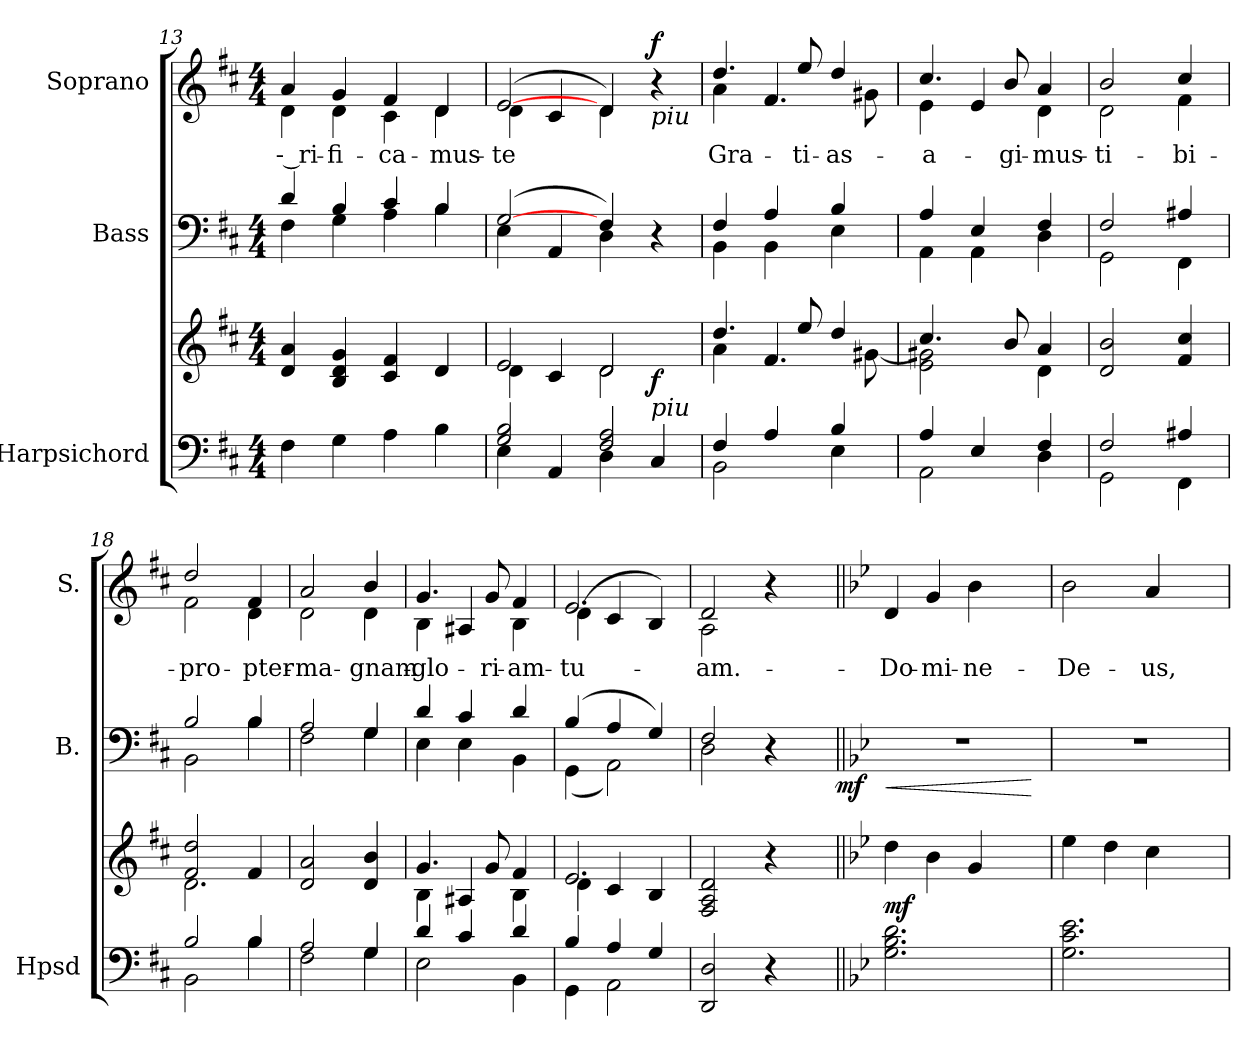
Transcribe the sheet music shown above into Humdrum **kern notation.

**kern	**kern	**dynam	**kern	**dynam	**kern	**text	**dynam
*part3	*part3	*part3	*part2	*part2	*part1	*part1	*part1
*staff4	*staff3	*staff3/4	*staff2	*staff2	*staff1	*staff1	*staff1
*I"Harpsichord	*	*	*I"Bass	*	*I"Soprano	*	*
*I'Hpsd	*	*	*I'B.	*	*I'S.	*	*
!!LO:LB:g=z
*clefF4	*clefG2	*	*clefF4	*	*clefG2	*	*
*k[f#c#]	*k[f#c#]	*	*k[f#c#]	*	*k[f#c#]	*	*
*D:	*D:	*	*D:	*	*D:	*	*
*M4/4	*M4/4	*	*M4/4	*	*M4/4	*	*
=13	=13	=13	=13	=13	=13	=13	=13
*	*	*	*^	*	*	*	*
!	!	!	!	!	!	!	!LO:LY:b:color=#000000	!
*	*	*	*	*	*	*^	*	*
4F#i\	4di/ 4ai	.	4di/	4F#i\	.	4ai/	4di\	-- ri-	.
!	!	!	!	!	!	!	!	!LO:LY:b:color=#000000	!
4Gi\	4Bi/ 4di 4gi	.	4Bi/	4Gi\	.	4gi/	4di\	-fi-	.
!	!	!	!	!	!	!	!	!LO:LY:b:color=#000000	!
4Ai\	4c#i/ 4f#i	.	4c#i/	4Ai\	.	4f#i/	4c#i\	-ca-	.
!	!	!	!	!	!	!	!	!LO:LY:b:color=#000000	!
4Bi\	4di/	.	4Bi/	4Bi\	.	4di/	4di\	-mus-	.
=14	=14	=14	=14	=14	=14	=14	=14	=14	=14
*^	*^	*	*	*	*	*	*	*	*
!	!	!	!	!	!	!	!	!	!	!LO:LY:b:color=#000000	!
2Gi/ 2Bi	4Ei\	2ei/	4di\	.	([2Gi/	4Ei\	.	([2ei/	4di\	-te	.
.	4AAi/	.	4c#i/	.	.	4AAi/	.	.	4c#i/	.	.
2F#i/ 2Ai	4Di\	2di/	2di\	.	4F#i/)	4Di\	.	4di/)	4di\	.	.
!	!	!	!	!	!	!	!	!LO:TX:b:i:t=piu	!	!	!
!	!LO:TX:a:i:t=piu	!	!	!	!	!	!	!	!	!	!
.	4C#i/	.	.	f	4r	4ryy	.	4r	4ryy	.	f
=15	=15	=15	=15	=15	=15	=15	=15	=15	=15	=15	=15
!	!	!	!	!	!	!	!	!	!	!LO:LY:b:color=#000000	!
4F#i/	2BBi\	4.ddi/	4ai\	.	4F#i/	4BBi\	.	4.ddi/	4ai\	Gra-	.
4Ai/	.	.	4.f#i/	.	4Ai/	4BBi\	.	.	4.f#i/	.	.
!	!	!	!	!	!	!	!	!	!	!LO:LY:b:color=#000000	!
.	.	8eei/	.	.	.	.	.	8eei/	.	-ti-	.
!	!	!	!	!	!	!	!	!	!	!LO:LY:b:color=#000000	!
4Bi/	4Ei\	4ddi/	.	.	4Bi/	4Ei\	.	4ddi/	.	-as-	.
.	.	.	[8g#Xi\	.	.	.	.	.	8g#Xi\	.	.
=16	=16	=16	=16	=16	=16	=16	=16	=16	=16	=16	=16
!	!	!	!	!	!	!	!	!	!	!LO:LY:b:color=#000000	!
4Ai/	2AAi\	4.cc#i/	2ei\ 2g#Xi]	.	4Ai/	4AAi\	.	4.cc#i/	4ei\	-a-	.
4Ei/	.	.	.	.	4Ei/	4AAi\	.	.	4ei/	.	.
!	!	!	!	!	!	!	!	!	!	!LO:LY:b:color=#000000	!
.	.	8bi/	.	.	.	.	.	8bi/	.	-gi-	.
!	!	!	!	!	!	!	!	!	!	!LO:LY:b:color=#000000	!
4F#i/	4Di\	4ai/	4di\	.	4F#i/	4Di\	.	4ai/	4di\	-mus-	.
*	*	*v	*v	*	*	*	*	*	*	*	*
=17	=17	=17	=17	=17	=17	=17	=17	=17	=17	=17
*	*	*^	*	*	*	*	*	*	*	*
!	!	!	!	!	!	!	!	!	!	!LO:LY:b:color=#000000	!
*	*	*v	*v	*	*	*	*	*	*	*	*
2F#i/	2GGi\	2di/ 2bi	.	2F#i/	2GGi\	.	2bi/	2di\	-ti-	.
!	!	!	!	!	!	!	!	!	!LO:LY:b:color=#000000	!
4A#Xi/	4FF#i\	4f#i/ 4cc#i	.	4A#Xi/	4FF#i\	.	4cc#i/	4f#i\	-bi-	.
=18	=18	=18	=18	=18	=18	=18	=18	=18	=18	=18
*	*	*^	*	*	*	*	*	*	*	*
!	!	!	!	!	!	!	!	!	!	!LO:LY:b:color=#000000	!
2Bi/	2BBi\	2f#i/ 2ddi	2.di\	.	2Bi/	2BBi\	.	2ddi/	2f#i\	-pro-	.
!	!	!	!	!	!	!	!	!	!	!LO:LY:b:color=#000000	!
4Bi/	4Bi\	4f#i/	.	.	4Bi/	4Bi\	.	4f#i/	4di\	-pter-	.
*	*	*v	*v	*	*	*	*	*	*	*	*
=19	=19	=19	=19	=19	=19	=19	=19	=19	=19	=19
!	!	!	!	!	!	!	!	!	!LO:LY:b:color=#000000	!
2Ai/	2F#i\	2di/ 2ai	.	2Ai/	2F#i\	.	2ai/	2di\	-ma-	.
!	!	!	!	!	!	!	!	!	!LO:LY:b:color=#000000	!
4Gi/	4Gi\	4di/ 4bi	.	4Gi/	4Gi\	.	4bi/	4di\	-gnam-	.
!!LO:PB:g=z	!!
=20	=20	=20	=20	=20	=20	=20	=20	=20	=20	=20
*	*	*^	*	*	*	*	*	*	*	*
!	!	!	!	!	!	!	!	!	!	!LO:LY:b:color=#000000	!
4di/	2Ei\	4.gi/	4Bi\	.	4di/	4Ei\	.	4.gi/	4Bi\	-glo-	.
4c#i/	.	.	4A#Xi/	.	4c#i/	4Ei\	.	.	4A#Xi/	.	.
!	!	!	!	!	!	!	!	!	!	!LO:LY:b:color=#000000	!
.	.	8gi/	.	.	.	.	.	8gi/	.	-ri-	.
!	!	!	!	!	!	!	!	!	!	!LO:LY:b:color=#000000	!
4di/	4BBi\	4f#i/	4Bi\	.	4di/	4BBi\	.	4f#i/	4Bi\	-am-	.
=21	=21	=21	=21	=21	=21	=21	=21	=21	=21	=21	=21
!	!	!	!	!	!	!	!	!	!	!LO:LY:b:color=#000000	!
4Bi/	4GGi\	2.ei/	4di\	.	(4Bi/	(4GGi\	.	2.ei/	(4di\	-tu-	.
4Ai/	2AAi\	.	4c#i/	.	4Ai/	2AAi\)	.	.	4c#i/	.	.
4Gi/	.	.	4Bi/	.	4Gi/)	.	.	.	4Bi/)	.	.
*v	*v	*	*	*	*	*	*	*	*	*	*
*	*v	*v	*	*	*	*	*	*	*	*
=22	=22	=22	=22	=22	=22	=22	=22	=22	=22
*	*^	*	*	*	*	*	*	*	*
!	!	!	!	!	!	!	!	!	!LO:LY:b:color=#000000	!
*	*v	*v	*	*	*^	*	*	*	*	*
2DDi/ 2Di	2F#i/ 2Ai 2di	.	2F#i/	2Di\	2ryy	.	2di/	2Ai\	-am.-	.
4r	4r	.	4r	4ryy	8ryy	.	4r	4ryy	.	.
.	.	.	.	.	16ryy	.	.	.	.	.
.	.	.	.	.	32ryy	.	.	.	.	.
.	.	.	.	.	64ryy	.	.	.	.	.
.	.	.	.	.	128...ryy	.	.	.	.	.
.	.	.	.	.	1024ryy	mf	.	.	.	.
*	*	*	*v	*v	*v	*	*	*	*	*
*	*	*	*	*	*v	*v	*	*
=23||	=23||	=23||	=23||	=23||	=23||	=23||	=23||
*k[b-e-]	*k[b-e-]	*	*k[b-e-]	*	*k[b-e-]	*	*
*B-:	*B-:	*	*B-:	*	*B-:	*	*
*	*	*	*^	*	*^	*	*
*	*	*	*	*^	*	*	*	*	*
!	!	!	!LO:N:vis=1	!	!	!LO:HP:b	!	!	!	!
*	*	*	*v	*v	*v	*	*	*	*	*
*	*	*	*	*	*v	*v	*	*
*	*	*	*	*	*MM112	*	*
*	*	*	*^	*	*^	*	*
*	*	*	*	*^	*	*	*	*	*
!	!	!	!	!	!	!	!	!	!LO:LY:b:color=#000000	!
*	*	*	*v	*v	*v	*	*	*	*	*
*	*	*	*	*	*v	*v	*	*
2.Gi\ 2.B-i 2.di	4ddi\	mf	1r	<	4di/	-Do-	.
!	!	!	!	!	!	!LO:LY:b:color=#000000	!
.	4b-i\	.	.	.	4gi/	-mi-	.
!	!	!	!	!	!	!LO:LY:b:color=#000000	!
.	4gi/	.	.	.	4b-i\	-ne-	.
4ryy	4ryy	.	.	.	4ryy	.	.
.	.	.	.	[	.	.	.
=24	=24	=24	=24	=24	=24	=24	=24
!	!	!	!LO:N:vis=1	!	!	!	!
!	!	!	!	!	!	!LO:LY:b:color=#000000	!
2.Gi\ 2.ci 2.e-i	4ee-i\	.	1r	.	2b-i\	-De-	.
.	4ddi\	.	.	.	.	.	.
!	!	!	!	!	!	!LO:LY:b:color=#000000	!
.	4cci\	.	.	.	4ai/	-us,-	.
4ryy	4ryy	.	.	.	4ryy	.	.
=	=	=	=	=	=	=	=
*-	*-	*-	*-	*-	*-	*-	*-
